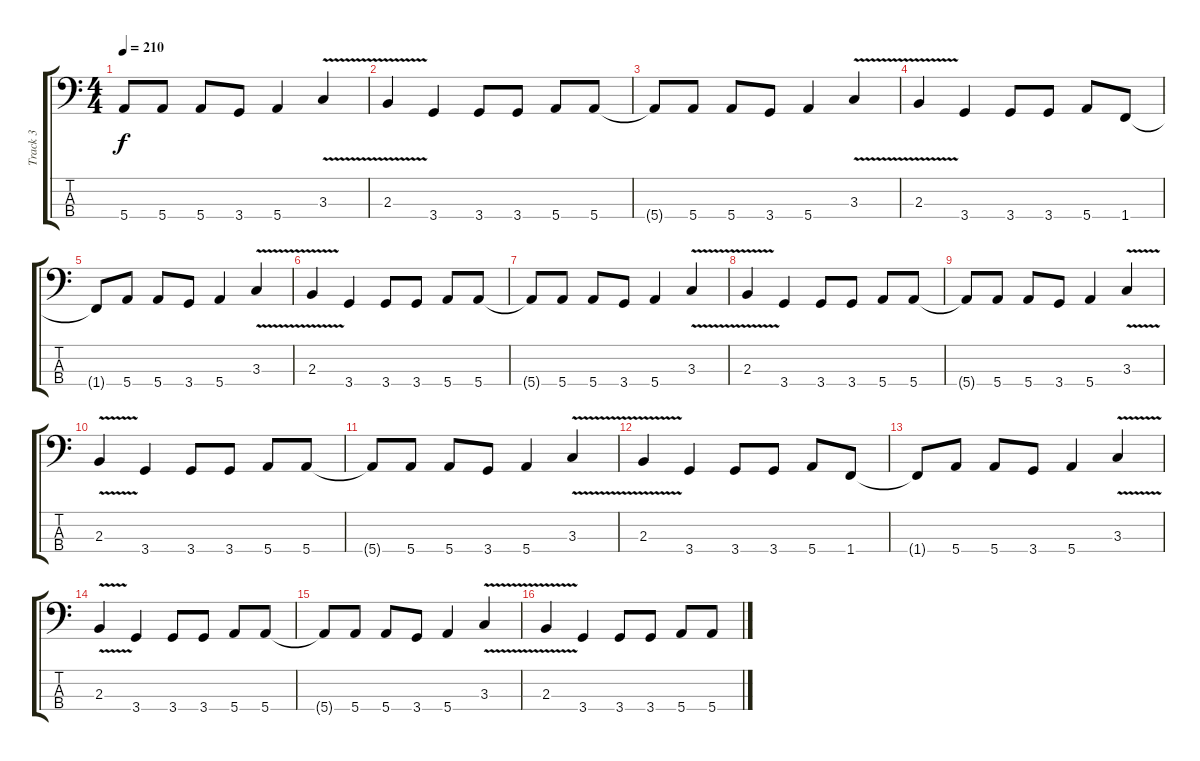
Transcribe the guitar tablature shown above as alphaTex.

\track ("Track 3" "Track 3") {instrument electricbasspick}
\staff {score tabs}
\tuning (G2 D2 A1 E1) {hide}
\ts (4 4)
\tempo 210
\clef f4
\ks c
5.4{t}.8{dy f} 5.4.8 5.4.8 3.4.8 5.4.4 3.3{v}.4 |
2.3{v}.4 3.4.4 3.4.8 3.4.8 5.4.8 5.4.8 |
5.4{t}.8 5.4.8 5.4.8 3.4.8 5.4.4 3.3{v}.4 |
2.3{v}.4 3.4.4 3.4.8 3.4.8 5.4.8 1.4.8 |
1.4{t}.8 5.4.8 5.4.8 3.4.8 5.4.4 3.3{v}.4 |
2.3{v}.4 3.4.4 3.4.8 3.4.8 5.4.8 5.4.8 |
5.4{t}.8 5.4.8 5.4.8 3.4.8 5.4.4 3.3{v}.4 |
2.3{v}.4 3.4.4 3.4.8 3.4.8 5.4.8 5.4.8 |
5.4{t}.8 5.4.8 5.4.8 3.4.8 5.4.4 3.3{v}.4 |
2.3{v}.4 3.4.4 3.4.8 3.4.8 5.4.8 5.4.8 |
5.4{t}.8 5.4.8 5.4.8 3.4.8 5.4.4 3.3{v}.4 |
2.3{v}.4 3.4.4 3.4.8 3.4.8 5.4.8 1.4.8 |
1.4{t}.8 5.4.8 5.4.8 3.4.8 5.4.4 3.3{v}.4 |
2.3{v}.4 3.4.4 3.4.8 3.4.8 5.4.8 5.4.8 |
5.4{t}.8 5.4.8 5.4.8 3.4.8 5.4.4 3.3{v}.4 |
2.3{v}.4 3.4.4 3.4.8 3.4.8 5.4.8 5.4.8
